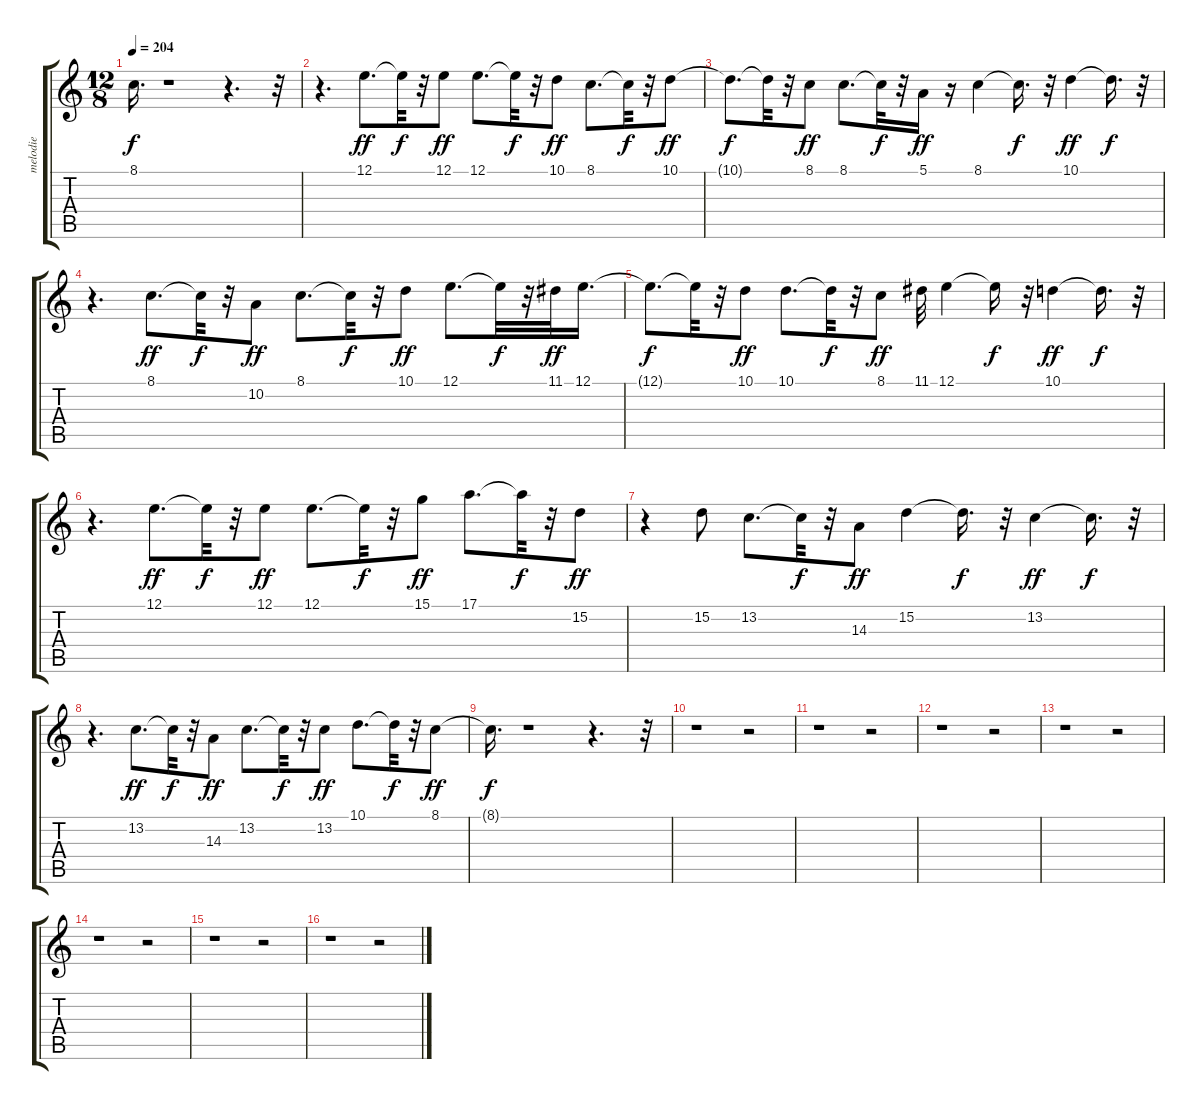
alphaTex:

\track ("melodie" "melodie") {instrument sopranosax}
\staff {score tabs}
\tuning (E4 B3 G3 D3 A2 E2) {hide}
\ts (12 8)
\tempo 204
\clef g2
\ks c
8.1{t}.16{d dy f} r.1 r.4{d} r.32 |
r.4{d} 12.1.8{d dy ff} 12.1{t}.32{dy f} r.32 12.1.8{dy ff} 12.1.8{d} 12.1{t}.32{dy f} r.32 10.1.8{dy ff} 8.1.8{d} 8.1{t}.32{dy f} r.32 10.1.8{dy ff} |
10.1{t}.8{d dy f} 10.1{t}.32 r.32 8.1.8{dy ff} 8.1.8{d} 8.1{t}.32{dy f} r.32 5.1.16{dy ff} r.16 8.1.4 8.1{t}.16{d dy f} r.32 10.1.4{dy ff} 10.1{t}.16{d dy f} r.32 |
r.4{d} 8.1.8{d dy ff} 8.1{t}.32{dy f} r.32 10.2.8{dy ff} 8.1.8{d} 8.1{t}.32{dy f} r.32 10.1.8{dy ff} 12.1.8{d} 12.1{t}.32{dy f} r.32 11.1.32{dy ff} 12.1.16{d} |
12.1{t}.8{d dy f} 12.1{t}.32 r.32 10.1.8{dy ff} 10.1.8{d} 10.1{t}.32{dy f} r.32 8.1.8{dy ff} 11.1.32 12.1.4 12.1{t}.16{dy f} r.32 10.1.4{dy ff} 10.1{t}.16{d dy f} r.32 |
r.4{d} 12.1.8{d dy ff} 12.1{t}.32{dy f} r.32 12.1.8{dy ff} 12.1.8{d} 12.1{t}.32{dy f} r.32 15.1.8{dy ff} 17.1.8{d} 17.1{t}.32{dy f} r.32 15.2.8{dy ff} |
r.4 15.2.8 13.2.8{d} 13.2{t}.32{dy f} r.32 14.3.8{dy ff} 15.2.4 15.2{t}.16{d dy f} r.32 13.2.4{dy ff} 13.2{t}.16{d dy f} r.32 |
r.4{d} 13.2.8{d dy ff} 13.2{t}.32{dy f} r.32 14.3.8{dy ff} 13.2.8{d} 13.2{t}.32{dy f} r.32 13.2.8{dy ff} 10.1.8{d} 10.1{t}.32{dy f} r.32 8.1.8{dy ff} |
8.1{t}.16{d dy f} r.1 r.4{d} r.32 |
r.1 r.2 |
r.1 r.2 |
r.1 r.2 |
r.1 r.2 |
r.1 r.2 |
r.1 r.2 |
r.1 r.2
